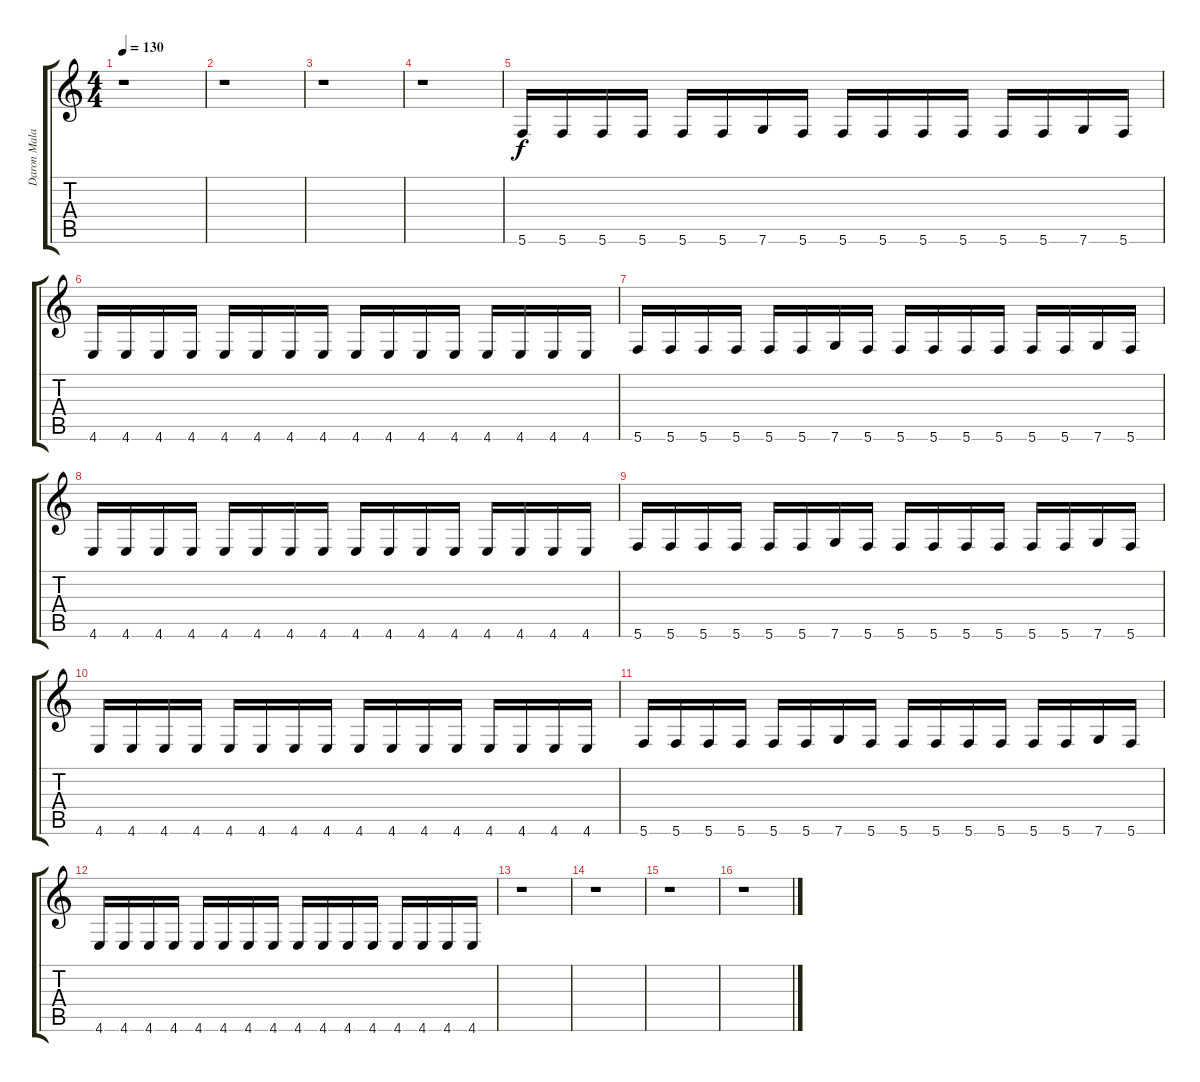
\track ("Daron Malakian Fills" "Daron Mala") {instrument overdrivenguitar}
\staff {score tabs}
\tuning (D4 A3 F3 C3 G2 C2) {hide}
\ts (4 4)
\tempo 130
\clef g2
\ks c
r.1{dy f} |
r.1 |
r.1 |
r.1 |
5.6.16 5.6.16 5.6.16 5.6.16 5.6.16 5.6.16 7.6.16 5.6.16 5.6.16 5.6.16 5.6.16 5.6.16 5.6.16 5.6.16 7.6.16 5.6.16 |
4.6.16 4.6.16 4.6.16 4.6.16 4.6.16 4.6.16 4.6.16 4.6.16 4.6.16 4.6.16 4.6.16 4.6.16 4.6.16 4.6.16 4.6.16 4.6.16 |
5.6.16 5.6.16 5.6.16 5.6.16 5.6.16 5.6.16 7.6.16 5.6.16 5.6.16 5.6.16 5.6.16 5.6.16 5.6.16 5.6.16 7.6.16 5.6.16 |
4.6.16 4.6.16 4.6.16 4.6.16 4.6.16 4.6.16 4.6.16 4.6.16 4.6.16 4.6.16 4.6.16 4.6.16 4.6.16 4.6.16 4.6.16 4.6.16 |
5.6.16 5.6.16 5.6.16 5.6.16 5.6.16 5.6.16 7.6.16 5.6.16 5.6.16 5.6.16 5.6.16 5.6.16 5.6.16 5.6.16 7.6.16 5.6.16 |
4.6.16 4.6.16 4.6.16 4.6.16 4.6.16 4.6.16 4.6.16 4.6.16 4.6.16 4.6.16 4.6.16 4.6.16 4.6.16 4.6.16 4.6.16 4.6.16 |
5.6.16 5.6.16 5.6.16 5.6.16 5.6.16 5.6.16 7.6.16 5.6.16 5.6.16 5.6.16 5.6.16 5.6.16 5.6.16 5.6.16 7.6.16 5.6.16 |
4.6.16 4.6.16 4.6.16 4.6.16 4.6.16 4.6.16 4.6.16 4.6.16 4.6.16 4.6.16 4.6.16 4.6.16 4.6.16 4.6.16 4.6.16 4.6.16 |
r.1 |
r.1 |
r.1 |
r.1
